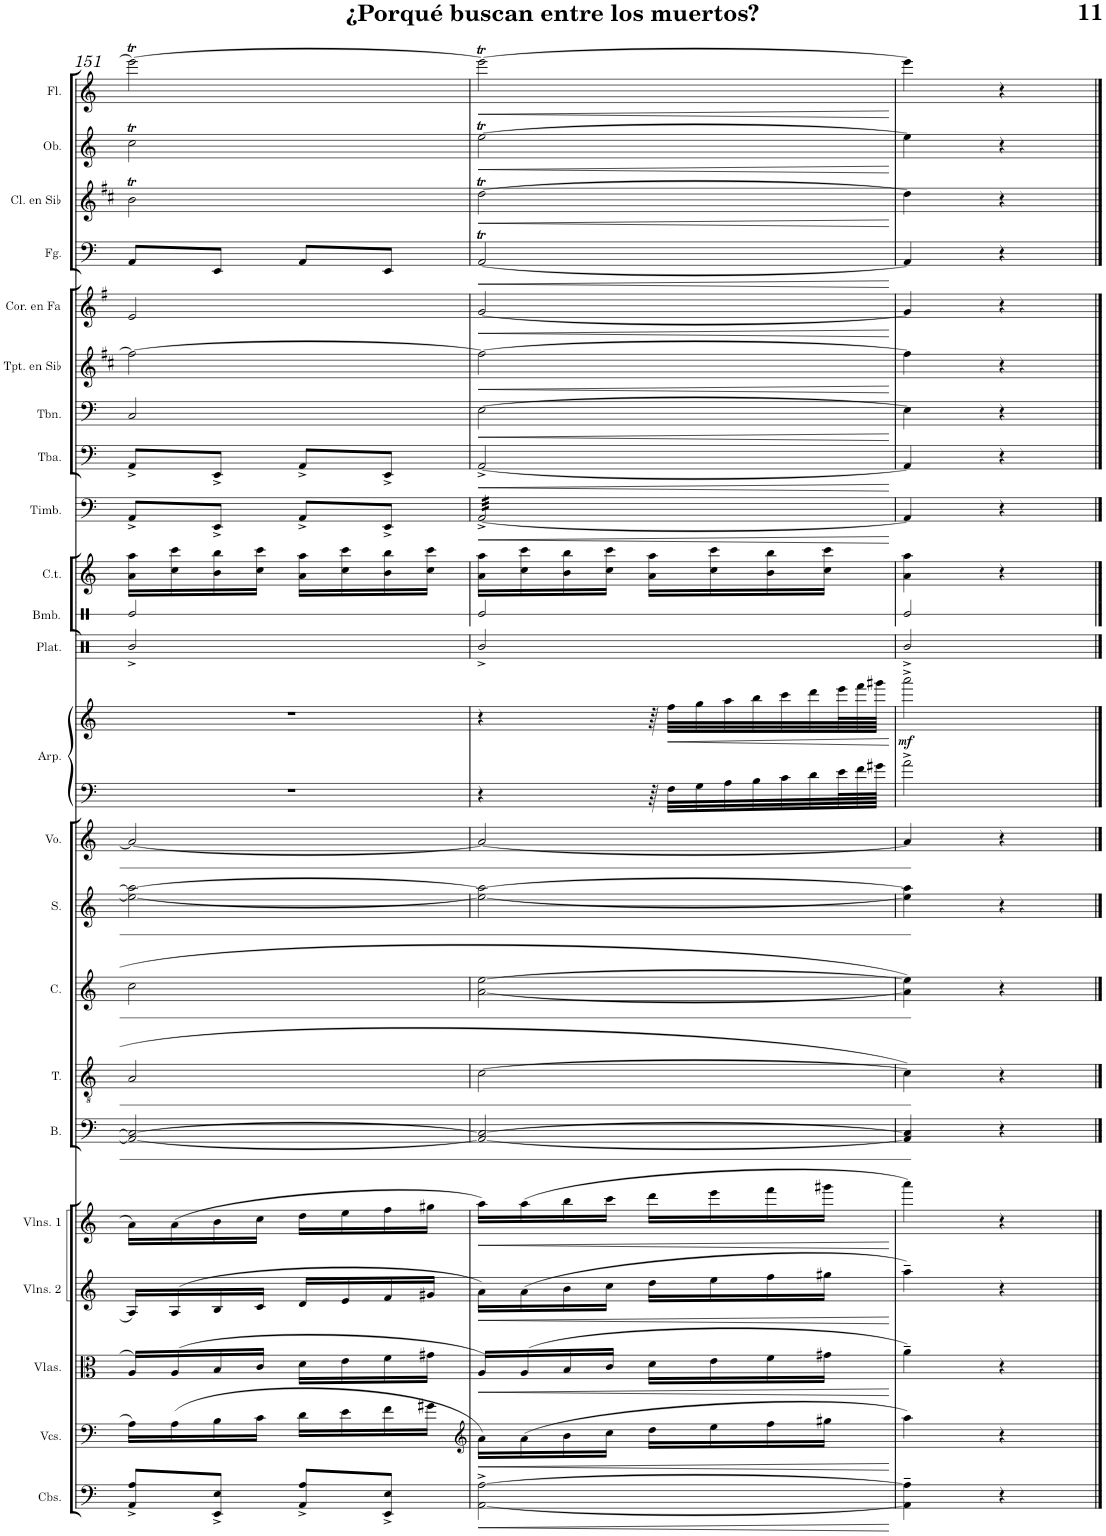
**kern	**dynam	**kern	**dynam	**kern	**dynam	**kern	**dynam	**kern	**dynam	**kern	**kern	**kern	**kern	**kern	**kern	**kern	**dynam	**kern	**kern	**kern	**kern	**dynam	**kern	**dynam	**kern	**dynam	**kern	**dynam	**kern	**dynam	**kern	**dynam	**kern	**dynam	**kern	**dynam	**kern	**dynam
*part23	*part23	*part22	*part22	*part21	*part21	*part20	*part20	*part19	*part19	*part18	*part17	*part16	*part15	*part14	*part13	*part13	*part13	*part12	*part11	*part10	*part9	*part9	*part8	*part8	*part7	*part7	*part6	*part6	*part5	*part5	*part4	*part4	*part3	*part3	*part2	*part2	*part1	*part1
*staff24	*staff24	*staff23	*staff23	*staff22	*staff22	*staff21	*staff21	*staff20	*staff20	*staff19	*staff18	*staff17	*staff16	*staff15	*staff14	*staff13	*staff13/14	*staff12	*staff11	*staff10	*staff9	*staff9	*staff8	*staff8	*staff7	*staff7	*staff6	*staff6	*staff5	*staff5	*staff4	*staff4	*staff3	*staff3	*staff2	*staff2	*staff1	*staff1
*I"Contrabajos	*	*I"Violonchelos	*	*I"Violas	*	*I"Violines 2	*	*I"Violines 1	*	*I"Bajo	*I"Tenor	*I"Contralto	*I"Soprano	*I"Voz	*I"Arpa	*	*	*I"Platillos	*I"Bombo	*I"Campanas tubulares	*I"Timbales	*	*I"Tuba	*	*I"Trombón	*	*I"Trompeta en Sib	*	*I"Trompa en Fa	*	*I"Fagot	*	*I"Clarinete en Sib	*	*I"Oboe	*	*I"Flauta	*
*I'Cbs.	*	*I'Vcs.	*	*I'Vlas.	*	*I'Vlns. 2	*	*I'Vlns. 1	*	*I'B.	*I'T.	*I'C.	*I'S.	*I'Vo.	*I'Arp.	*	*	*I'Plat.	*I'Bmb.	*I'C.t.	*I'Timb.	*	*I'Tba.	*	*I'Tbn.	*	*I'Tpt. en Sib	*	*	*	*I'Fg.	*	*I'Cl. en Sib	*	*I'Ob.	*	*I'Fl.	*
!!LO:PB:g=z
*clefF4	*	*clefF4	*	*clefC3	*	*clefG2	*	*clefG2	*	*clefF4	*clefGv2	*clefG2	*clefG2	*clefG2	*clefF4	*clefG2	*	*clefX	*clefX	*clefG2	*clefF4	*	*clefF4	*	*clefF4	*	*clefG2	*	*clefG2	*	*clefF4	*	*clefG2	*	*clefG2	*	*clefG2	*
*Trd7c12	*	*	*	*	*	*	*	*	*	*	*	*	*	*	*	*	*	*	*	*	*	*	*	*	*	*	*Trd1c2	*	*Trd4c7	*	*	*	*Trd1c2	*	*	*	*	*
*k[]	*	*k[]	*	*k[]	*	*k[]	*	*k[]	*	*k[]	*k[]	*k[]	*k[]	*k[]	*k[]	*k[]	*	*k[]	*k[]	*k[]	*k[]	*	*k[]	*	*k[]	*	*k[f#c#]	*	*k[f#]	*	*k[]	*	*k[f#c#]	*	*k[]	*	*k[]	*
*M2/4	*	*M2/4	*	*M2/4	*	*M2/4	*	*M2/4	*	*M2/4	*M2/4	*M2/4	*M2/4	*M2/4	*M2/4	*M2/4	*	*M2/4	*M2/4	*M2/4	*M2/4	*	*M2/4	*	*M2/4	*	*M2/4	*	*M2/4	*	*M2/4	*	*M2/4	*	*M2/4	*	*M2/4	*
=151	=151	=151	=151	=151	=151	=151	=151	=151	=151	=151	=151	=151	=151	=151	=151	=151	=151	=151	=151	=151	=151	=151	=151	=151	=151	=151	=151	=151	=151	=151	=151	=151	=151	=151	=151	=151	=151	=151
8AA/^ 8A/^L	.	16A\LL	.	16A/LL	.	16A/LL	.	16a\LL	.	2AA/_ 2C/_	2A/	2cc\	2ee\_ 2aa\_	2a/_	2r	2r	.	2R^/	2Re/	16a\ 16aa\LL	8AA^/L	.	8AA^/L	.	2C/	.	2ff#\_	.	2e/	.	8AA/L	.	2bT\	.	2ccT\	.	2eeet\_	.
.	.	(16A\	.	(16A/	.	(16A/	.	(16a\	.	.	.	.	.	.	.	.	.	.	.	16cc\ 16ccc\	.	.	.	.	.	.	.	.	.	.	.	.	.	.	.	.	.	.
8EE/^ 8E/^J	.	16B\	.	16B/	.	16B/	.	16b\	.	.	.	.	.	.	.	.	.	.	.	16b\ 16bb\	8EE^/J	.	8EE^/J	.	.	.	.	.	.	.	8EE/J	.	.	.	.	.	.	.
.	.	16c\JJ	.	16c/JJ	.	16c/JJ	.	16cc\JJ	.	.	.	.	.	.	.	.	.	.	.	16cc\ 16ccc\JJ	.	.	.	.	.	.	.	.	.	.	.	.	.	.	.	.	.	.
8AA/^ 8A/^L	.	16d\LL	.	16d\LL	.	16d/LL	.	16dd\LL	.	.	.	.	.	.	.	.	.	.	.	16a\ 16aa\LL	8AA^/L	.	8AA^/L	.	.	.	.	.	.	.	8AA/L	.	.	.	.	.	.	.
.	.	16e\	.	16e\	.	16e/	.	16ee\	.	.	.	.	.	.	.	.	.	.	.	16cc\ 16ccc\	.	.	.	.	.	.	.	.	.	.	.	.	.	.	.	.	.	.
8EE/^ 8E/^J	.	16f\	.	16f\	.	16f/	.	16ff\	.	.	.	.	.	.	.	.	.	.	.	16b\ 16bb\	8EE^/J	.	8EE^/J	.	.	.	.	.	.	.	8EE/J	.	.	.	.	.	.	.
.	.	16g#X\JJ	.	16g#X\JJ	.	16g#X/JJ	.	16gg#X\JJ	.	.	.	.	.	.	.	.	.	.	.	16cc\ 16ccc\JJ	.	.	.	.	.	.	.	.	.	.	.	.	.	.	.	.	.	.
=152	=152	=152	=152	=152	=152	=152	=152	=152	=152	=152	=152	=152	=152	=152	=152	=152	=152	=152	=152	=152	=152	=152	=152	=152	=152	=152	=152	=152	=152	=152	=152	=152	=152	=152	=152	=152	=152	=152
*	*	*clefG2	*	*	*	*	*	*	*	*	*	*	*	*	*	*	*	*	*	*	*	*	*	*	*	*	*	*	*	*	*	*	*	*	*	*	*	*
!	!LO:HP:b	!	!LO:HP:b	!	!LO:HP:b	!	!LO:HP:b	!	!LO:HP:b	!	!	!	!	!	!	!	!	!	!	!	!	!LO:HP:b	!	!LO:HP:b	!	!LO:HP:b	!	!LO:HP:b	!	!LO:HP:b	!	!LO:HP:b	!	!LO:HP:b	!	!LO:HP:b	!	!LO:HP:b
*	*	*	*	*	*	*	*	*	*	*	*	*	*	*	*	*	*	*	*	*	*tremolo	*	*	*	*	*	*	*	*	*	*	*	*	*	*	*	*	*
[2AA\^ [2A\^	<	16a\LL)	<	16A/LL)	<	16a\LL)	<	16aa\LL)	<	2AA/_ 2C/_	[2c\	[2a\ [2ee\	2ee\_ 2aa\_	2a/_	4r	4r	.	2R^/	2Re/	16a\ 16aa\LL	[32AA^/LLL	<	[2AA^/	<	[2E\	<	2ff#\_	<	[2g/	<	[2AAT/	<	[2ddT\	<	[2eet\	<	2eeet\_	<
.	.	.	.	.	.	.	.	.	.	.	.	.	.	.	.	.	.	.	.	.	32AA^/	.	.	.	.	.	.	.	.	.	.	.	.	.	.	.	.	.
.	.	(16a\	.	(16A/	.	(16a\	.	(16aa\	.	.	.	.	.	.	.	.	.	.	.	16cc\ 16ccc\	32AA^/	.	.	.	.	.	.	.	.	.	.	.	.	.	.	.	.	.
.	.	.	.	.	.	.	.	.	.	.	.	.	.	.	.	.	.	.	.	.	32AA^/	.	.	.	.	.	.	.	.	.	.	.	.	.	.	.	.	.
.	.	16b\	.	16B/	.	16b\	.	16bb\	.	.	.	.	.	.	.	.	.	.	.	16b\ 16bb\	32AA^/	.	.	.	.	.	.	.	.	.	.	.	.	.	.	.	.	.
.	.	.	.	.	.	.	.	.	.	.	.	.	.	.	.	.	.	.	.	.	32AA^/	.	.	.	.	.	.	.	.	.	.	.	.	.	.	.	.	.
.	.	16cc\JJ	.	16c/JJ	.	16cc\JJ	.	16ccc\JJ	.	.	.	.	.	.	.	.	.	.	.	16cc\ 16ccc\JJ	32AA^/	.	.	.	.	.	.	.	.	.	.	.	.	.	.	.	.	.
.	.	.	.	.	.	.	.	.	.	.	.	.	.	.	.	.	.	.	.	.	32AA^/	.	.	.	.	.	.	.	.	.	.	.	.	.	.	.	.	.
.	.	16dd\LL	.	16d\LL	.	16dd\LL	.	16ddd\LL	.	.	.	.	.	.	64r	64r	.	.	.	16a\ 16aa\LL	32AA^/	.	.	.	.	.	.	.	.	.	.	.	.	.	.	.	.	.
!	!	!	!	!	!	!	!	!	!	!	!	!	!	!	!	!	!LO:HP:b	!	!	!	!	!	!	!	!	!	!	!	!	!	!	!	!	!	!	!	!	!
.	.	.	.	.	.	.	.	.	.	.	.	.	.	.	32F\LLL	32ff\LLL	<	.	.	.	.	.	.	.	.	.	.	.	.	.	.	.	.	.	.	.	.	.
.	.	.	.	.	.	.	.	.	.	.	.	.	.	.	.	.	.	.	.	.	32AA^/	.	.	.	.	.	.	.	.	.	.	.	.	.	.	.	.	.
.	.	.	.	.	.	.	.	.	.	.	.	.	.	.	32G\	32gg\	.	.	.	.	.	.	.	.	.	.	.	.	.	.	.	.	.	.	.	.	.	.
.	.	16ee\	.	16e\	.	16ee\	.	16eee\	.	.	.	.	.	.	.	.	.	.	.	16cc\ 16ccc\	32AA^/	.	.	.	.	.	.	.	.	.	.	.	.	.	.	.	.	.
.	.	.	.	.	.	.	.	.	.	.	.	.	.	.	32A\	32aa\	.	.	.	.	.	.	.	.	.	.	.	.	.	.	.	.	.	.	.	.	.	.
.	.	.	.	.	.	.	.	.	.	.	.	.	.	.	.	.	.	.	.	.	32AA^/	.	.	.	.	.	.	.	.	.	.	.	.	.	.	.	.	.
.	.	.	.	.	.	.	.	.	.	.	.	.	.	.	32B\	32bb\	.	.	.	.	.	.	.	.	.	.	.	.	.	.	.	.	.	.	.	.	.	.
.	.	16ff\	.	16f\	.	16ff\	.	16fff\	.	.	.	.	.	.	.	.	.	.	.	16b\ 16bb\	32AA^/	.	.	.	.	.	.	.	.	.	.	.	.	.	.	.	.	.
.	.	.	.	.	.	.	.	.	.	.	.	.	.	.	32c\	32ccc\	.	.	.	.	.	.	.	.	.	.	.	.	.	.	.	.	.	.	.	.	.	.
.	.	.	.	.	.	.	.	.	.	.	.	.	.	.	.	.	.	.	.	.	32AA^/	.	.	.	.	.	.	.	.	.	.	.	.	.	.	.	.	.
.	.	.	.	.	.	.	.	.	.	.	.	.	.	.	32d\	32ddd\	.	.	.	.	.	.	.	.	.	.	.	.	.	.	.	.	.	.	.	.	.	.
.	.	16gg#X\JJ	.	16g#X\JJ	.	16gg#X\JJ	.	16ggg#X\JJ	.	.	.	.	.	.	.	.	.	.	.	16cc\ 16ccc\JJ	32AA^/	.	.	.	.	.	.	.	.	.	.	.	.	.	.	.	.	.
.	.	.	.	.	.	.	.	.	.	.	.	.	.	.	64e\L	64eee\L	.	.	.	.	.	.	.	.	.	.	.	.	.	.	.	.	.	.	.	.	.	.
.	.	.	.	.	.	.	.	.	.	.	.	.	.	.	64f\	64fff\	.	.	.	.	32AA^/JJJ	.	.	.	.	.	.	.	.	.	.	.	.	.	.	.	.	.
*	*	*	*	*	*	*	*	*	*	*	*	*	*	*	*	*	*	*	*	*	*Xtremolo	*	*	*	*	*	*	*	*	*	*	*	*	*	*	*	*	*
.	.	.	.	.	.	.	.	.	.	.	.	.	.	.	64g#X\JJJJ	64ggg#X\JJJJ	.	.	.	.	.	.	.	.	.	.	.	.	.	.	.	.	.	.	.	.	.	.
.	[	.	[	.	[	.	[	.	[	.	.	.	.	.	.	.	[	.	.	.	.	[	.	[	.	[	.	[	.	[	.	[	.	[	.	[	.	[
=153	=153	=153	=153	=153	=153	=153	=153	=153	=153	=153	=153	=153	=153	=153	=153	=153	=153	=153	=153	=153	=153	=153	=153	=153	=153	=153	=153	=153	=153	=153	=153	=153	=153	=153	=153	=153	=153	=153
!	!	!	!	!	!	!	!	!	!	!	!	!	!	!	!	!	!LO:DY:b	!	!	!	!	!	!	!	!	!	!	!	!	!	!	!	!	!	!	!	!	!
4AA\]~ 4A\]~	.	4aa\)	.	4a~\)	.	4aa~\)	.	4aaa\)	.	4AA/] 4C/]	4c\]	4a\] 4ee\]	4ee\] 4aa\]	4a/]	2a^\	2aaa^\	mf	2R^/	2Re/	4a\ 4aa\	4AA/]	.	4AA/]	.	4E\]	.	4ff#\]	.	4g/]	.	4AA/]	.	4dd\]	.	4ee\]	.	4eee\]	.
4r	.	4r	.	4r	.	4r	.	4r	.	4r	4r	4r	4r	4r	.	.	.	.	.	4r	4r	.	4r	.	4r	.	4r	.	4r	.	4r	.	4r	.	4r	.	4r	.
==	==	==	==	==	==	==	==	==	==	==	==	==	==	==	==	==	==	==	==	==	==	==	==	==	==	==	==	==	==	==	==	==	==	==	==	==	==	==
*-	*-	*-	*-	*-	*-	*-	*-	*-	*-	*-	*-	*-	*-	*-	*-	*-	*-	*-	*-	*-	*-	*-	*-	*-	*-	*-	*-	*-	*-	*-	*-	*-	*-	*-	*-	*-	*-	*-
